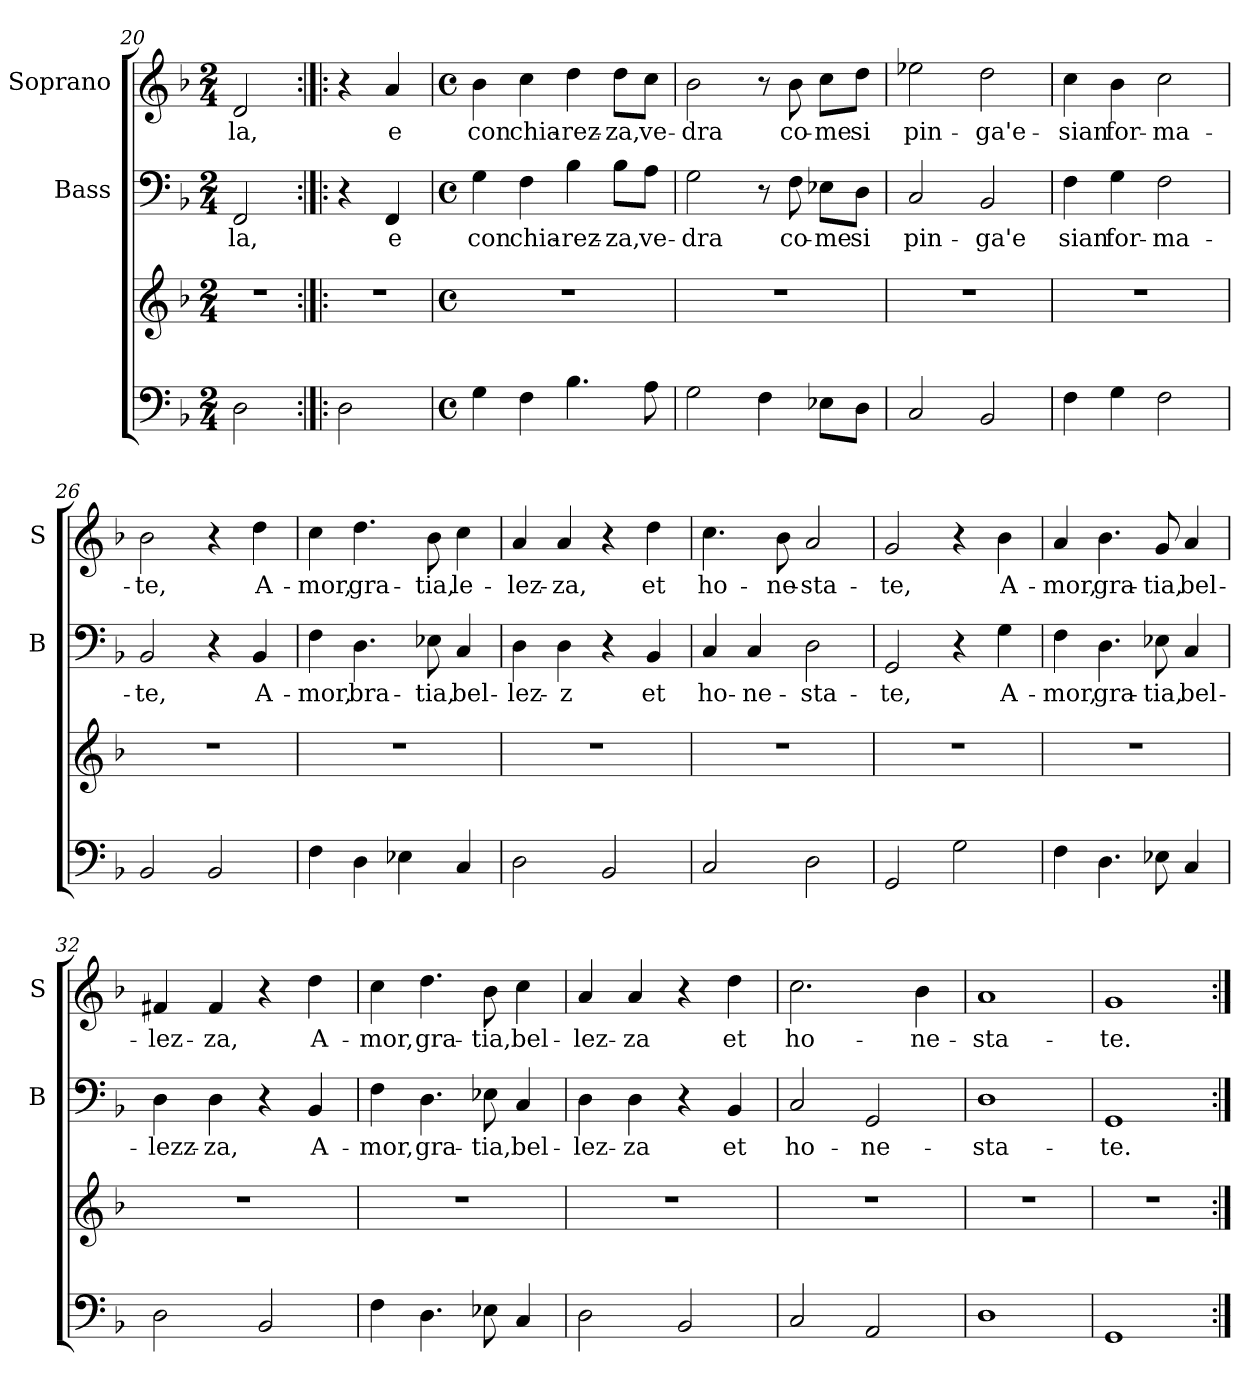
**kern	**kern	**kern	**text	**kern	**text
*part3	*part3	*part2	*part2	*part1	*part1
*staff4	*staff3	*staff2	*staff2	*staff1	*staff1
*	*	*I"Bass	*	*I"Soprano	*
*	*	*I'B	*	*I'S	*
!!LO:PB:g=z
*clefF4	*clefG2	*clefF4	*	*clefG2	*
*k[b-]	*k[b-]	*k[b-]	*	*k[b-]	*
*F:	*F:	*F:	*	*F:	*
*M2/4	*M2/4	*M2/4	*	*M2/4	*
=20	=20	=20	=20	=20	=20
!	!	!	!LO:LY:b	!	!LO:LY:b
2D\	2r	2FF/	-la,	2d/	-la,
=21:|!|:	=21:|!|:	=21:|!|:	=21:|!|:	=21:|!|:	=21:|!|:
2D\	2r	4r	.	4r	.
!	!	!	!LO:LY:b	!	!LO:LY:b
.	.	4FF/	e	4a/	e
=22	=22	=22	=22	=22	=22
*M4/4	*M4/4	*M4/4	*	*M4/4	*
*met(c)	*met(c)	*met(c)	*	*met(c)	*
!	!	!	!LO:LY:b	!	!LO:LY:b
4G\	1r	4G\	con	4b-\	con
!	!	!	!LO:LY:b	!	!LO:LY:b
4F\	.	4F\	chia-	4cc\	chia-
!	!	!	!LO:LY:b	!	!LO:LY:b
4.B-\	.	4B-\	-rez-	4dd\	-rez-
!	!	!	!LO:LY:b	!	!LO:LY:b
.	.	8B-\L	-za,	8dd\L	-za,
!	!	!	!LO:LY:b	!	!LO:LY:b
8A\	.	8A\J	ve-	8cc\J	ve-
=23	=23	=23	=23	=23	=23
!	!	!	!LO:LY:b	!	!LO:LY:b
2G\	1r	2G\	-dra	2b-\	-dra
4F\	.	8r	.	8r	.
!	!	!	!LO:LY:b	!	!LO:LY:b
.	.	8F\	co-	8b-\	co-
!	!	!	!LO:LY:b	!	!LO:LY:b
8E-X\L	.	8E-X\L	-me	8cc\L	-me
!	!	!	!LO:LY:b	!	!LO:LY:b
8D\J	.	8D\J	si	8dd\J	si
=24	=24	=24	=24	=24	=24
!	!	!	!LO:LY:b	!	!LO:LY:b
2C/	1r	2C/	pin-	2ee-X\	pin-
!	!	!	!LO:LY:b	!	!LO:LY:b
2BB-/	.	2BB-/	-ga'e	2dd\	-ga'e-
=25	=25	=25	=25	=25	=25
!	!	!	!LO:LY:b	!	!LO:LY:b
4F\	1r	4F\	sian	4cc\	-sian
!	!	!	!LO:LY:b	!	!LO:LY:b
4G\	.	4G\	for-	4b-\	for-
!	!	!	!LO:LY:b	!	!LO:LY:b
2F\	.	2F\	-ma-	2cc\	-ma-
!!LO:LB:g=z
=26	=26	=26	=26	=26	=26
!	!	!	!LO:LY:b	!	!LO:LY:b
2BB-/	1r	2BB-/	-te,	2b-\	-te,
2BB-/	.	4r	.	4r	.
!	!	!	!LO:LY:b	!	!LO:LY:b
.	.	4BB-/	A-	4dd\	A-
=27	=27	=27	=27	=27	=27
!	!	!	!LO:LY:b	!	!LO:LY:b
4F\	1r	4F\	-mor,	4cc\	-mor,
!	!	!	!LO:LY:b	!	!LO:LY:b
4D\	.	4.D\	bra-	4.dd\	gra-
4E-X\	.	.	.	.	.
!	!	!	!LO:LY:b	!	!LO:LY:b
.	.	8E-X\	-tia,	8b-\	-tia,
!	!	!	!LO:LY:b	!	!LO:LY:b
4C/	.	4C/	bel-	4cc\	le-
=28	=28	=28	=28	=28	=28
!	!	!	!LO:LY:b	!	!LO:LY:b
2D\	1r	4D\	-lez-	4a/	-lez-
!	!	!	!LO:LY:b	!	!LO:LY:b
.	.	4D\	-z	4a/	-za,
!	!	!	!LO:LY:b	!	!
2BB-/	.	4r	,	4r	.
!	!	!	!LO:LY:b	!	!LO:LY:b
.	.	4BB-/	et	4dd\	et
=29	=29	=29	=29	=29	=29
!	!	!	!LO:LY:b	!	!LO:LY:b
2C/	1r	4C/	ho-	4.cc\	ho-
!	!	!	!LO:LY:b	!	!
.	.	4C/	-ne-	.	.
!	!	!	!	!	!LO:LY:b
.	.	.	.	8b-\	-ne-
!	!	!	!LO:LY:b	!	!LO:LY:b
2D\	.	2D\	-sta-	2a/	-sta-
=30	=30	=30	=30	=30	=30
!	!	!	!LO:LY:b	!	!LO:LY:b
2GG/	1r	2GG/	-te,	2g/	-te,
2G\	.	4r	.	4r	.
!	!	!	!LO:LY:b	!	!LO:LY:b
.	.	4G\	A-	4b-\	A-
=31	=31	=31	=31	=31	=31
!	!	!	!LO:LY:b	!	!LO:LY:b
4F\	1r	4F\	-mor,	4a/	-mor,
!	!	!	!LO:LY:b	!	!LO:LY:b
4.D\	.	4.D\	gra-	4.b-\	gra-
!	!	!	!LO:LY:b	!	!LO:LY:b
8E-X\	.	8E-X\	-tia,	8g/	-tia,
!	!	!	!LO:LY:b	!	!LO:LY:b
4C/	.	4C/	bel-	4a/	bel-
!!LO:LB:g=z
=32	=32	=32	=32	=32	=32
!	!	!	!LO:LY:b	!	!LO:LY:b
2D\	1r	4D\	-lezz-	4f#X/	-lez-
!	!	!	!LO:LY:b	!	!LO:LY:b
.	.	4D\	-za,	4f#/	-za,
2BB-/	.	4r	.	4r	.
!	!	!	!LO:LY:b	!	!LO:LY:b
.	.	4BB-/	A-	4dd\	A-
=33	=33	=33	=33	=33	=33
!	!	!	!LO:LY:b	!	!LO:LY:b
4F\	1r	4F\	-mor,	4cc\	-mor,
!	!	!	!LO:LY:b	!	!LO:LY:b
4.D\	.	4.D\	gra-	4.dd\	gra-
!	!	!	!LO:LY:b	!	!LO:LY:b
8E-X\	.	8E-X\	-tia,	8b-\	-tia,
!	!	!	!LO:LY:b	!	!LO:LY:b
4C/	.	4C/	bel-	4cc\	bel-
=34	=34	=34	=34	=34	=34
!	!	!	!LO:LY:b	!	!LO:LY:b
2D\	1r	4D\	-lez-	4a/	-lez-
!	!	!	!LO:LY:b	!	!LO:LY:b
.	.	4D\	-za	4a/	-za
2BB-/	.	4r	.	4r	.
!	!	!	!LO:LY:b	!	!LO:LY:b
.	.	4BB-/	et	4dd\	et
=35	=35	=35	=35	=35	=35
!	!	!	!LO:LY:b	!	!LO:LY:b
2C/	1r	2C/	ho-	2.cc\	ho-
!	!	!	!LO:LY:b	!	!
2AA/	.	2GG/	-ne-	.	.
!	!	!	!	!	!LO:LY:b
.	.	.	.	4b-\	-ne-
=36	=36	=36	=36	=36	=36
!	!	!	!LO:LY:b	!	!LO:LY:b
1D	1r	1D	-sta-	1a	-sta-
=37	=37	=37	=37	=37	=37
!	!	!	!LO:LY:b	!	!LO:LY:b
1GG	1r	1GG	-te.	1g	-te.
=:|!	=:|!	=:|!	=:|!	=:|!	=:|!
*-	*-	*-	*-	*-	*-
